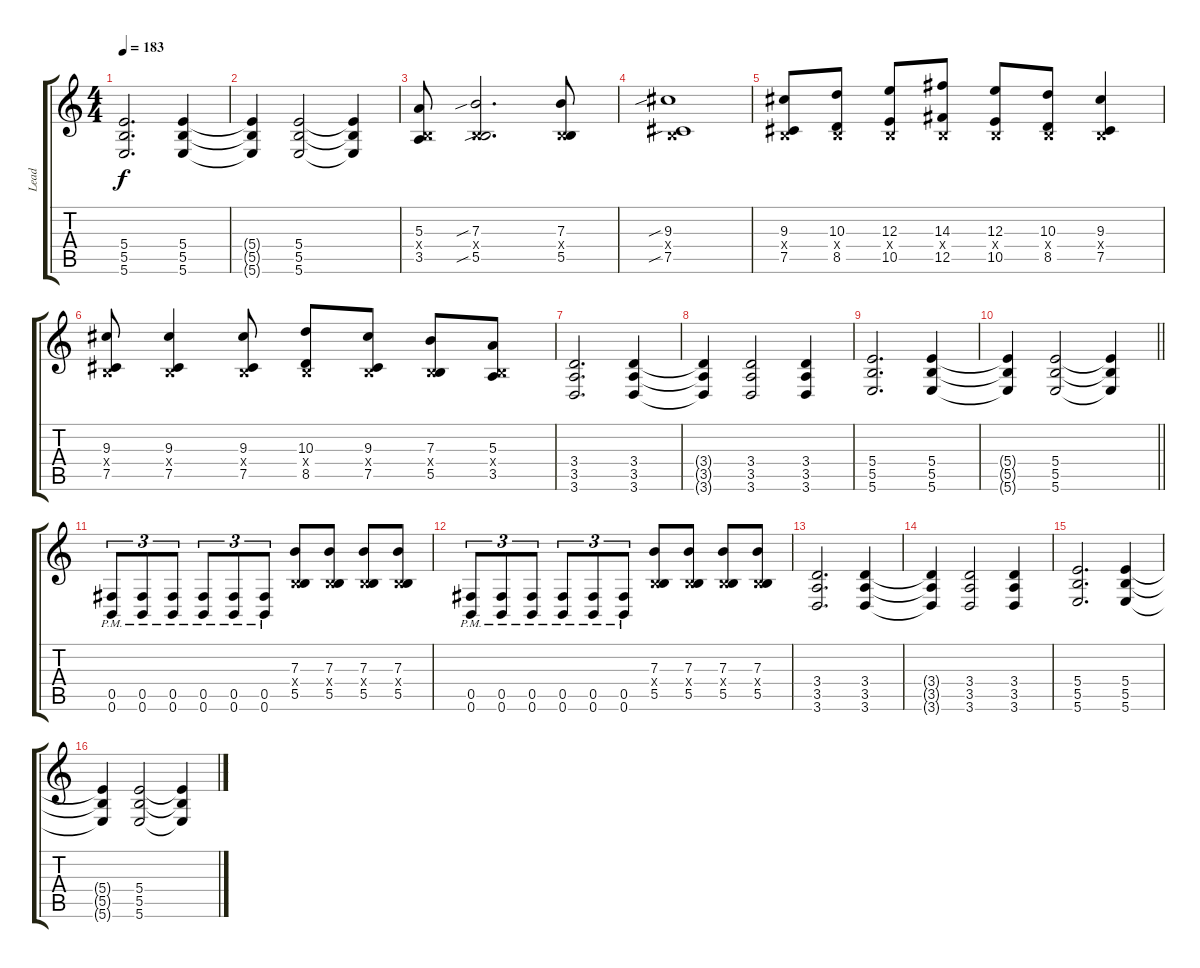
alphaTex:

\track ("Lead" "Lead") {instrument overdrivenguitar}
\staff {score tabs}
\tuning (Db4 Ab3 E3 B2 Gb2 B1) {hide}
\ts (4 4)
\tempo 183
\clef g2
\ks c
(5.4 5.5 5.6).2{d dy f} (5.4 5.5 5.6).4 |
(5.4{t} 5.5{t} 5.6{t}).4 (5.4 5.5 5.6).2 (5.4{t} 5.5{t} 5.6{t}).4 |
(5.3 0.4{x} 3.5).8 (7.3{sib} 0.4{x} 5.5{sib}).2{d} (7.3 0.4{x} 5.5).8 |
(9.3{sib} 0.4{x} 7.5{sib}).1 |
(9.3 0.4{x} 7.5).8 (10.3 0.4{x} 8.5).8 (12.3 0.4{x} 10.5).8 (14.3 0.4{x} 12.5).8 (12.3 0.4{x} 10.5).8 (10.3 0.4{x} 8.5).8 (9.3 0.4{x} 7.5).4 |
(9.3 0.4{x} 7.5).8 (9.3 0.4{x} 7.5).4 (9.3 0.4{x} 7.5).8 (10.3 0.4{x} 8.5).8 (9.3 0.4{x} 7.5).8 (7.3 0.4{x} 5.5).8 (5.3 0.4{x} 3.5).8 |
(3.4 3.5 3.6).2{d} (3.4 3.5 3.6).4 |
(3.4{t} 3.5{t} 3.6{t}).4 (3.4 3.5 3.6).2 (3.4 3.5 3.6).4 |
(5.4 5.5 5.6).2{d} (5.4 5.5 5.6).4 |
\barLineRight lightlight
(5.4{t} 5.5{t} 5.6{t}).4 (5.4 5.5 5.6).2 (5.4{t} 5.5{t} 5.6{t}).4 |
(0.5{pm} 0.6{pm}).8{tu (3 2)} (0.5{pm} 0.6{pm}).8{tu (3 2)} (0.5{pm} 0.6{pm}).8{tu (3 2)} (0.5{pm} 0.6{pm}).8{tu (3 2)} (0.5{pm} 0.6{pm}).8{tu (3 2)} (0.5{pm} 0.6{pm}).8{tu (3 2)} (7.3 0.4{x} 5.5).8 (7.3 0.4{x} 5.5).8 (7.3 0.4{x} 5.5).8 (7.3 0.4{x} 5.5).8 |
(0.5{pm} 0.6{pm}).8{tu (3 2)} (0.5{pm} 0.6{pm}).8{tu (3 2)} (0.5{pm} 0.6{pm}).8{tu (3 2)} (0.5{pm} 0.6{pm}).8{tu (3 2)} (0.5{pm} 0.6{pm}).8{tu (3 2)} (0.5{pm} 0.6{pm}).8{tu (3 2)} (7.3 0.4{x} 5.5).8 (7.3 0.4{x} 5.5).8 (7.3 0.4{x} 5.5).8 (7.3 0.4{x} 5.5).8 |
(3.4 3.5 3.6).2{d} (3.4 3.5 3.6).4 |
(3.4{t} 3.5{t} 3.6{t}).4 (3.4 3.5 3.6).2 (3.4 3.5 3.6).4 |
(5.4 5.5 5.6).2{d} (5.4 5.5 5.6).4 |
(5.4{t} 5.5{t} 5.6{t}).4 (5.4 5.5 5.6).2 (5.4{t} 5.5{t} 5.6{t}).4
